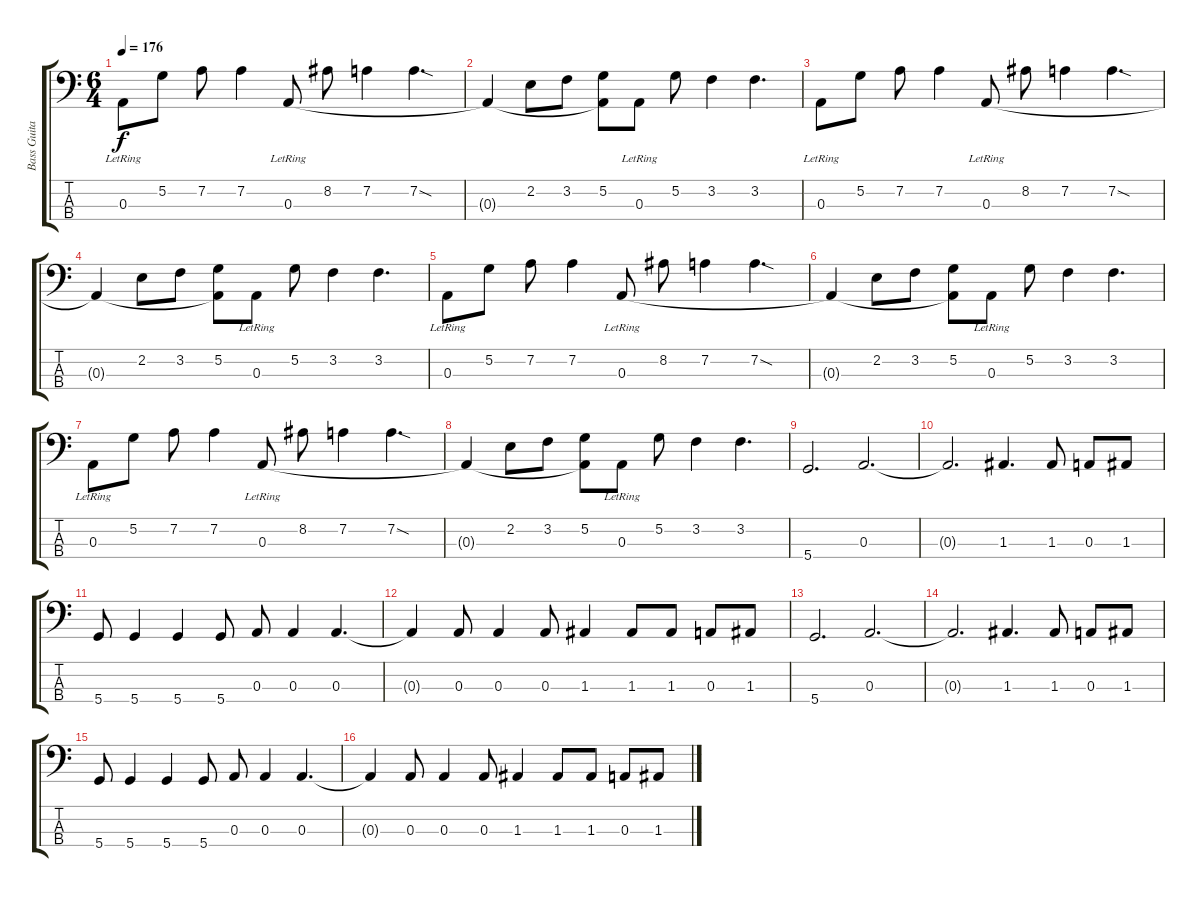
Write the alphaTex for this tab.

\track ("Bass Guitar" "Bass Guita") {instrument electricbassfinger}
\staff {score tabs}
\tuning (G2 D2 A1 D1) {hide}
\ts (6 4)
\tempo 176
\clef f4
\ks c
0.3{lr}.8{dy f} 5.2.8 7.2.8 7.2.4 0.3{lr}.8 8.2.8 7.2.4 7.2{sod}.4{d} |
0.3{t}.4 2.2.8 3.2.8 (5.2 0.3{t}).8 0.3{lr}.8 5.2.8 3.2.4 3.2.4{d} |
0.3{lr}.8 5.2.8 7.2.8 7.2.4 0.3{lr}.8 8.2.8 7.2.4 7.2{sod}.4{d} |
0.3{t}.4 2.2.8 3.2.8 (5.2 0.3{t}).8 0.3{lr}.8 5.2.8 3.2.4 3.2.4{d} |
0.3{lr}.8 5.2.8 7.2.8 7.2.4 0.3{lr}.8 8.2.8 7.2.4 7.2{sod}.4{d} |
0.3{t}.4 2.2.8 3.2.8 (5.2 0.3{t}).8 0.3{lr}.8 5.2.8 3.2.4 3.2.4{d} |
0.3{lr}.8 5.2.8 7.2.8 7.2.4 0.3{lr}.8 8.2.8 7.2.4 7.2{sod}.4{d} |
0.3{t}.4 2.2.8 3.2.8 (5.2 0.3{t}).8 0.3{lr}.8 5.2.8 3.2.4 3.2.4{d} |
5.4.2{d} 0.3.2{d} |
0.3{t}.2{d} 1.3.4{d} 1.3.8 0.3.8 1.3.8 |
5.4.8 5.4.4 5.4.4 5.4.8 0.3.8 0.3.4 0.3.4{d} |
0.3{t}.4 0.3.8 0.3.4 0.3.8 1.3.4 1.3.8 1.3.8 0.3.8 1.3.8 |
5.4.2{d} 0.3.2{d} |
0.3{t}.2{d} 1.3.4{d} 1.3.8 0.3.8 1.3.8 |
5.4.8 5.4.4 5.4.4 5.4.8 0.3.8 0.3.4 0.3.4{d} |
0.3{t}.4 0.3.8 0.3.4 0.3.8 1.3.4 1.3.8 1.3.8 0.3.8 1.3.8
